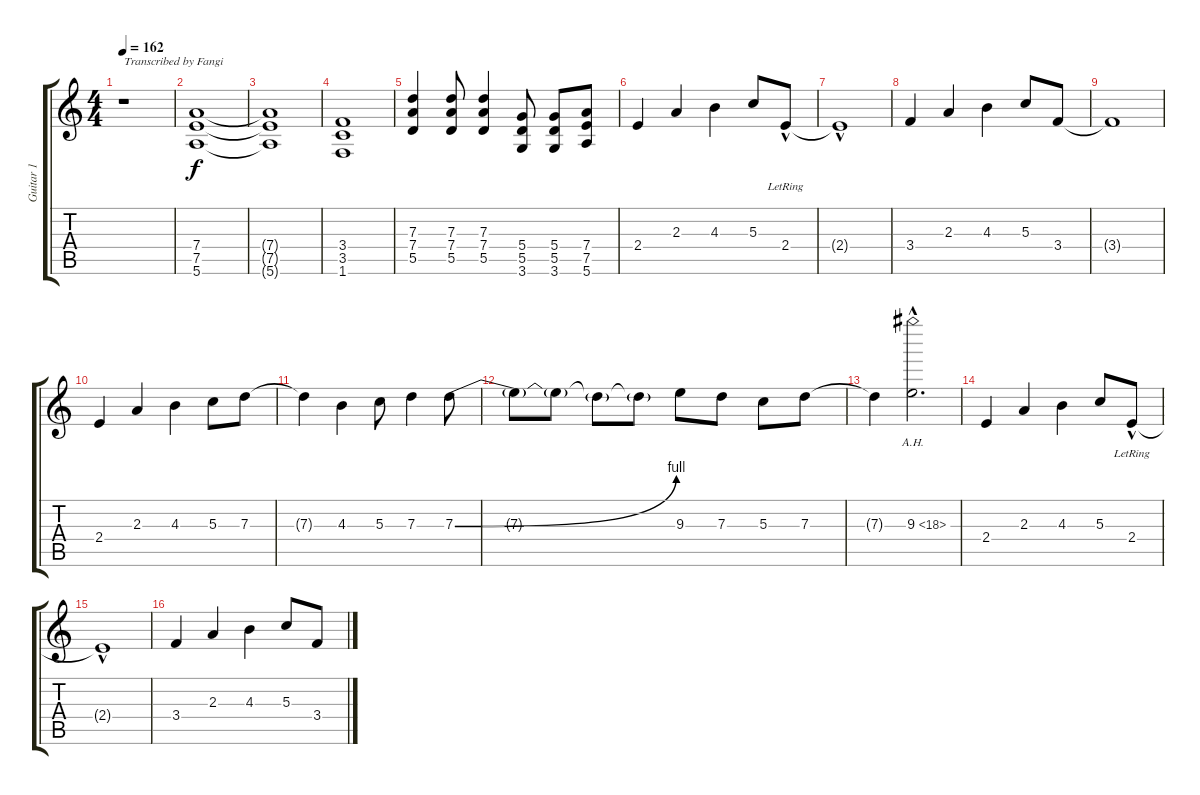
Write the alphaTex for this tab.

\track ("Guitar 1" "Guitar 1") {instrument distortionguitar}
\staff {score tabs}
\tuning (E4 B3 G3 D3 A2 E2) {hide}
\ts (4 4)
\tempo 162
\clef g2
\ks c
r.1{txt "Transcribed by Fangi" dy f instrument distortionguitar} |
(7.4 7.5 5.6).1 |
(7.4{t} 7.5{t} 5.6{t}).1 |
(3.4 3.5 1.6).1 |
(7.3 7.4 5.5).4 (7.3 7.4 5.5).8 (7.3 7.4 5.5).4 (5.4 5.5 3.6).8 (5.4 5.5 3.6).8 (7.4 7.5 5.6).8 |
2.4.4 2.3.4 4.3.4 5.3.8 2.4{hac lr}.8 |
2.4{hac t}.1 |
3.4.4 2.3.4 4.3.4 5.3.8 3.4.8 |
3.4{t}.1 |
2.4.4 2.3.4 4.3.4 5.3.8 7.3.8 |
7.3{t}.4 4.3.4 5.3.8 7.3.4 7.3{be (bend 0 0 60 4)}.8 |
7.3{t}.8 7.3{t}.8 7.3{t}.8 7.3{t}.8 9.3.8 7.3.8 5.3.8 7.3.8 |
7.3{t}.4 9.3{ah 9 hac}.2{d} |
2.4.4 2.3.4 4.3.4 5.3.8 2.4{hac lr}.8 |
2.4{hac t}.1 |
3.4.4 2.3.4 4.3.4 5.3.8 3.4.8
